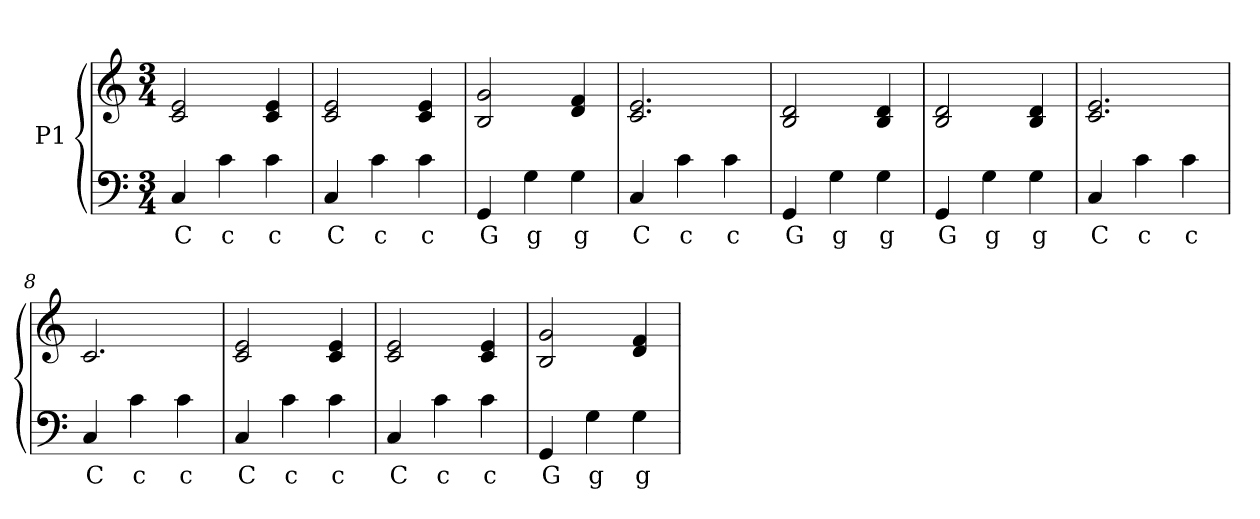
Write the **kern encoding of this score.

**kern	**text	**kern
*part1	*part1	*part1
*staff2	*staff2	*staff1
*I"P1	*	*
!!LO:PB:g=z
*clefF4	*	*clefG2
*k[]	*	*k[]
*C:	*	*C:
*M3/4	*	*M3/4
=1	=1	=1
!	!LO:LY:b:color=#000000	!
4Ci/	C	2ci/ 2ei
!	!LO:LY:b:color=#000000	!
4ci\	c	.
!	!LO:LY:b:color=#000000	!
4ci\	c	4ci/ 4ei
=2	=2	=2
!	!LO:LY:b:color=#000000	!
4Ci/	C	2ci/ 2ei
!	!LO:LY:b:color=#000000	!
4ci\	c	.
!	!LO:LY:b:color=#000000	!
4ci\	c	4ci/ 4ei
=3	=3	=3
!	!LO:LY:b:color=#000000	!
4GGi/	G	2Bi/ 2gi
!	!LO:LY:b:color=#000000	!
4Gi\	g	.
!	!LO:LY:b:color=#000000	!
4Gi\	g	4di/ 4fi
=4	=4	=4
!	!LO:LY:b:color=#000000	!
4Ci/	C	2.ci/ 2.ei
!	!LO:LY:b:color=#000000	!
4ci\	c	.
!	!LO:LY:b:color=#000000	!
4ci\	c	.
=5	=5	=5
!	!LO:LY:b:color=#000000	!
4GGi/	G	2Bi/ 2di
!	!LO:LY:b:color=#000000	!
4Gi\	g	.
!	!LO:LY:b:color=#000000	!
4Gi\	g	4Bi/ 4di
=6	=6	=6
!	!LO:LY:b:color=#000000	!
4GGi/	G	2Bi/ 2di
!	!LO:LY:b:color=#000000	!
4Gi\	g	.
!	!LO:LY:b:color=#000000	!
4Gi\	g	4Bi/ 4di
=7	=7	=7
!	!LO:LY:b:color=#000000	!
4Ci/	C	2.ci/ 2.ei
!	!LO:LY:b:color=#000000	!
4ci\	c	.
!	!LO:LY:b:color=#000000	!
4ci\	c	.
!!LO:LB:g=z
=8	=8	=8
!	!LO:LY:b:color=#000000	!
4Ci/	C	2.ci/
!	!LO:LY:b:color=#000000	!
4ci\	c	.
!	!LO:LY:b:color=#000000	!
4ci\	c	.
=9	=9	=9
!	!LO:LY:b:color=#000000	!
4Ci/	C	2ci/ 2ei
!	!LO:LY:b:color=#000000	!
4ci\	c	.
!	!LO:LY:b:color=#000000	!
4ci\	c	4ci/ 4ei
=10	=10	=10
!	!LO:LY:b:color=#000000	!
4Ci/	C	2ci/ 2ei
!	!LO:LY:b:color=#000000	!
4ci\	c	.
!	!LO:LY:b:color=#000000	!
4ci\	c	4ci/ 4ei
=11	=11	=11
!	!LO:LY:b:color=#000000	!
4GGi/	G	2Bi/ 2gi
!	!LO:LY:b:color=#000000	!
4Gi\	g	.
!	!LO:LY:b:color=#000000	!
4Gi\	g	4di/ 4fi
=	=	=
*-	*-	*-
